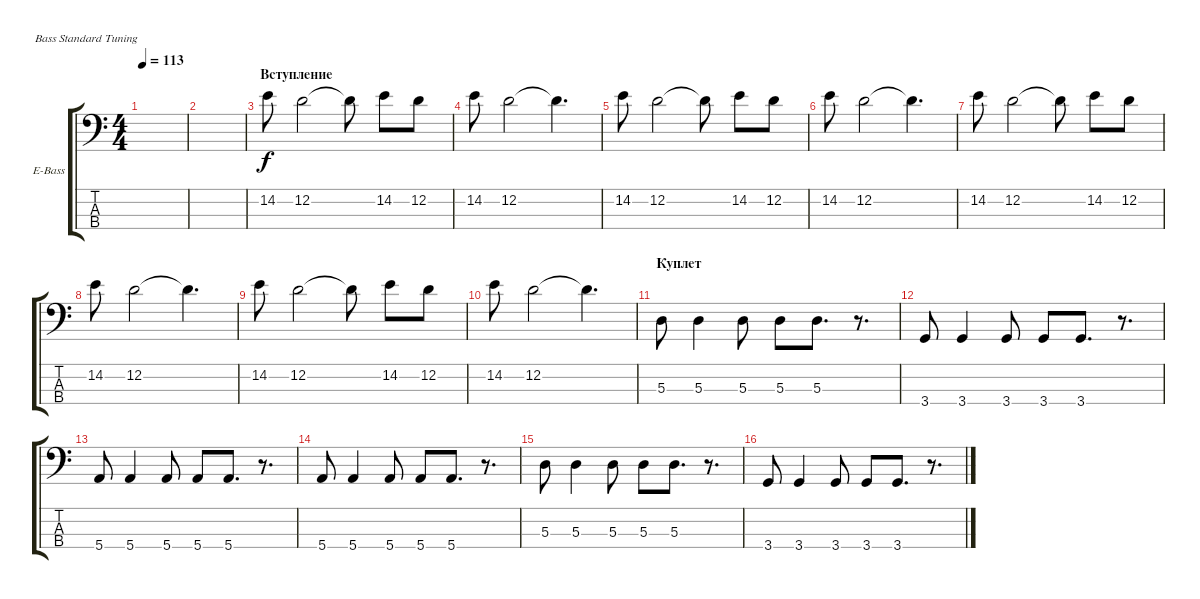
\defaultSystemsLayout 4
\bracketExtendMode groupsimilarinstruments
\firstSystemTrackNameOrientation horizontal
\otherSystemsTrackNameOrientation horizontal
\track ("А. Андреев" "E-Bass") {instrument electricbassfinger}
\staff {score tabs}
\tuning (G2 D2 A1 E1)
\ts (4 4)
\tempo 113
\clef f4
\scale
0.487395
\ks c
|
\scale
0.256303 |
\section ("" "Вступление")
\scale
0.256303 14.2.8 12.2.2 12.2{t}.8 14.2.8 12.2.8 |
\scale
0.333333 14.2.8 12.2.2 12.2{t}.4{d} |
\scale
0.333333 14.2.8 12.2.2 12.2{t}.8 14.2.8 12.2.8 |
\scale
0.333333 14.2.8 12.2.2 12.2{t}.4{d} |
\scale
0.333333 14.2.8 12.2.2 12.2{t}.8 14.2.8 12.2.8 |
\scale
0.333333 14.2.8 12.2.2 12.2{t}.4{d} |
\scale
0.333333 14.2.8 12.2.2 12.2{t}.8 14.2.8 12.2.8 |
14.2.8 12.2.2 12.2{t}.4{d} |
\section ("" "Куплет")
5.3.8 5.3.4 5.3.8 5.3.8 5.3.8{d} r.8{d} |
3.4.8 3.4.4 3.4.8 3.4.8 3.4.8{d} r.8{d} |
5.4.8 5.4.4 5.4.8 5.4.8 5.4.8{d} r.8{d} |
5.4.8 5.4.4 5.4.8 5.4.8 5.4.8{d} r.8{d} |
5.3.8 5.3.4 5.3.8 5.3.8 5.3.8{d} r.8{d} |
3.4.8 3.4.4 3.4.8 3.4.8 3.4.8{d} r.8{d}
